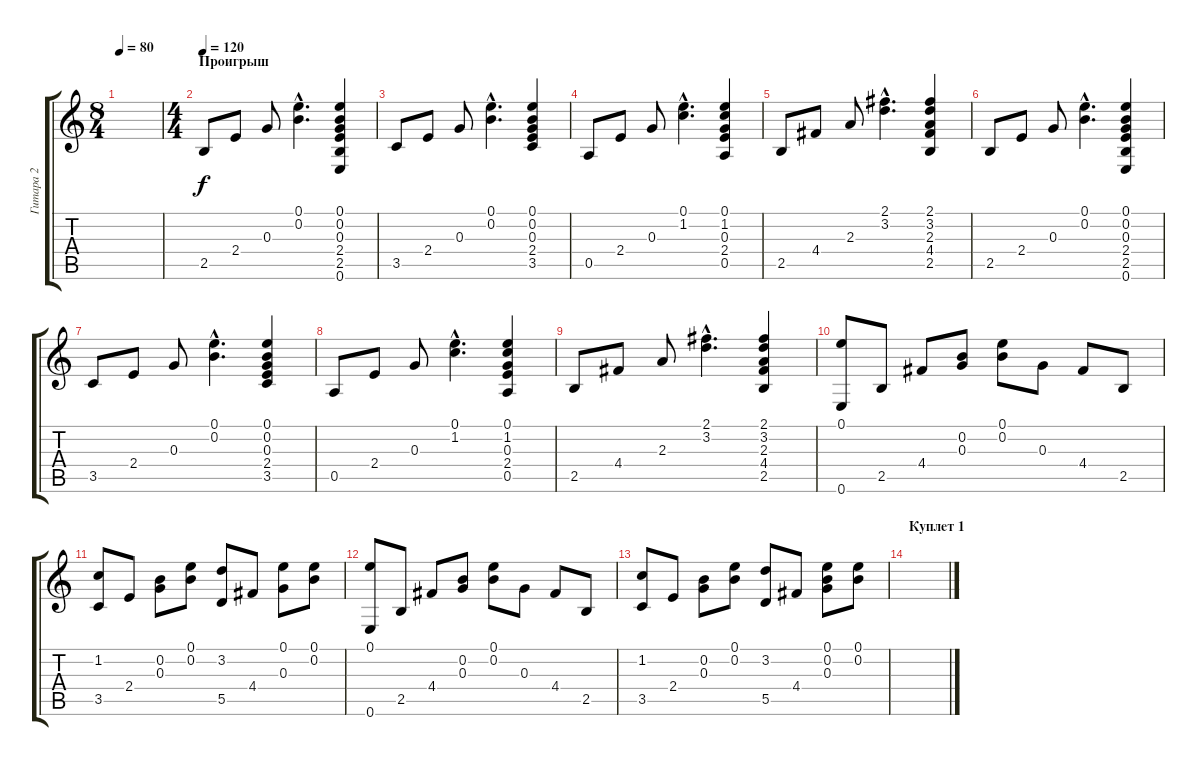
\track ("Гитара 2" "Гитара 2") {instrument acousticguitarsteel}
\staff {score tabs}
\tuning (E4 B3 G3 D3 A2 E2) {hide}
\ts (8 4)
\tempo 80
\clef g2
\ks c
|
\ts (4 4)
\section ("" "Проигрыш")
\tempo 120
2.5.8 2.4.8 0.3.8 (0.1{hac} 0.2{hac}).4{d} (0.1 0.2 0.3 2.4 2.5 0.6).4 |
3.5.8 2.4.8 0.3.8 (0.1{hac} 0.2{hac}).4{d} (0.1 0.2 0.3 2.4 3.5).4 |
0.5.8 2.4.8 0.3.8 (0.1{hac} 1.2{hac}).4{d} (0.1 1.2 0.3 2.4 0.5).4 |
2.5.8 4.4.8 2.3.8 (2.1{hac} 3.2{hac}).4{d} (2.1 3.2 2.3 4.4 2.5).4 |
2.5.8 2.4.8 0.3.8 (0.1{hac} 0.2{hac}).4{d} (0.1 0.2 0.3 2.4 2.5 0.6).4 |
3.5.8 2.4.8 0.3.8 (0.1{hac} 0.2{hac}).4{d} (0.1 0.2 0.3 2.4 3.5).4 |
0.5.8 2.4.8 0.3.8 (0.1{hac} 1.2{hac}).4{d} (0.1 1.2 0.3 2.4 0.5).4 |
2.5.8 4.4.8 2.3.8 (2.1{hac} 3.2{hac}).4{d} (2.1 3.2 2.3 4.4 2.5).4 |
(0.1 0.6).8 2.5.8 4.4.8 (0.2 0.3).8 (0.1 0.2).8 0.3.8 4.4.8 2.5.8 |
(1.2 3.5).8 2.4.8 (0.2 0.3).8 (0.1 0.2).8 (3.2 5.5).8 4.4.8 (0.1 0.3).8 (0.1 0.2).8 |
(0.1 0.6).8 2.5.8 4.4.8 (0.2 0.3).8 (0.1 0.2).8 0.3.8 4.4.8 2.5.8 |
(1.2 3.5).8 2.4.8 (0.2 0.3).8 (0.1 0.2).8 (3.2 5.5).8 4.4.8 (0.1 0.2 0.3).8 (0.1 0.2).8 |
\section ("" "Куплет 1")
